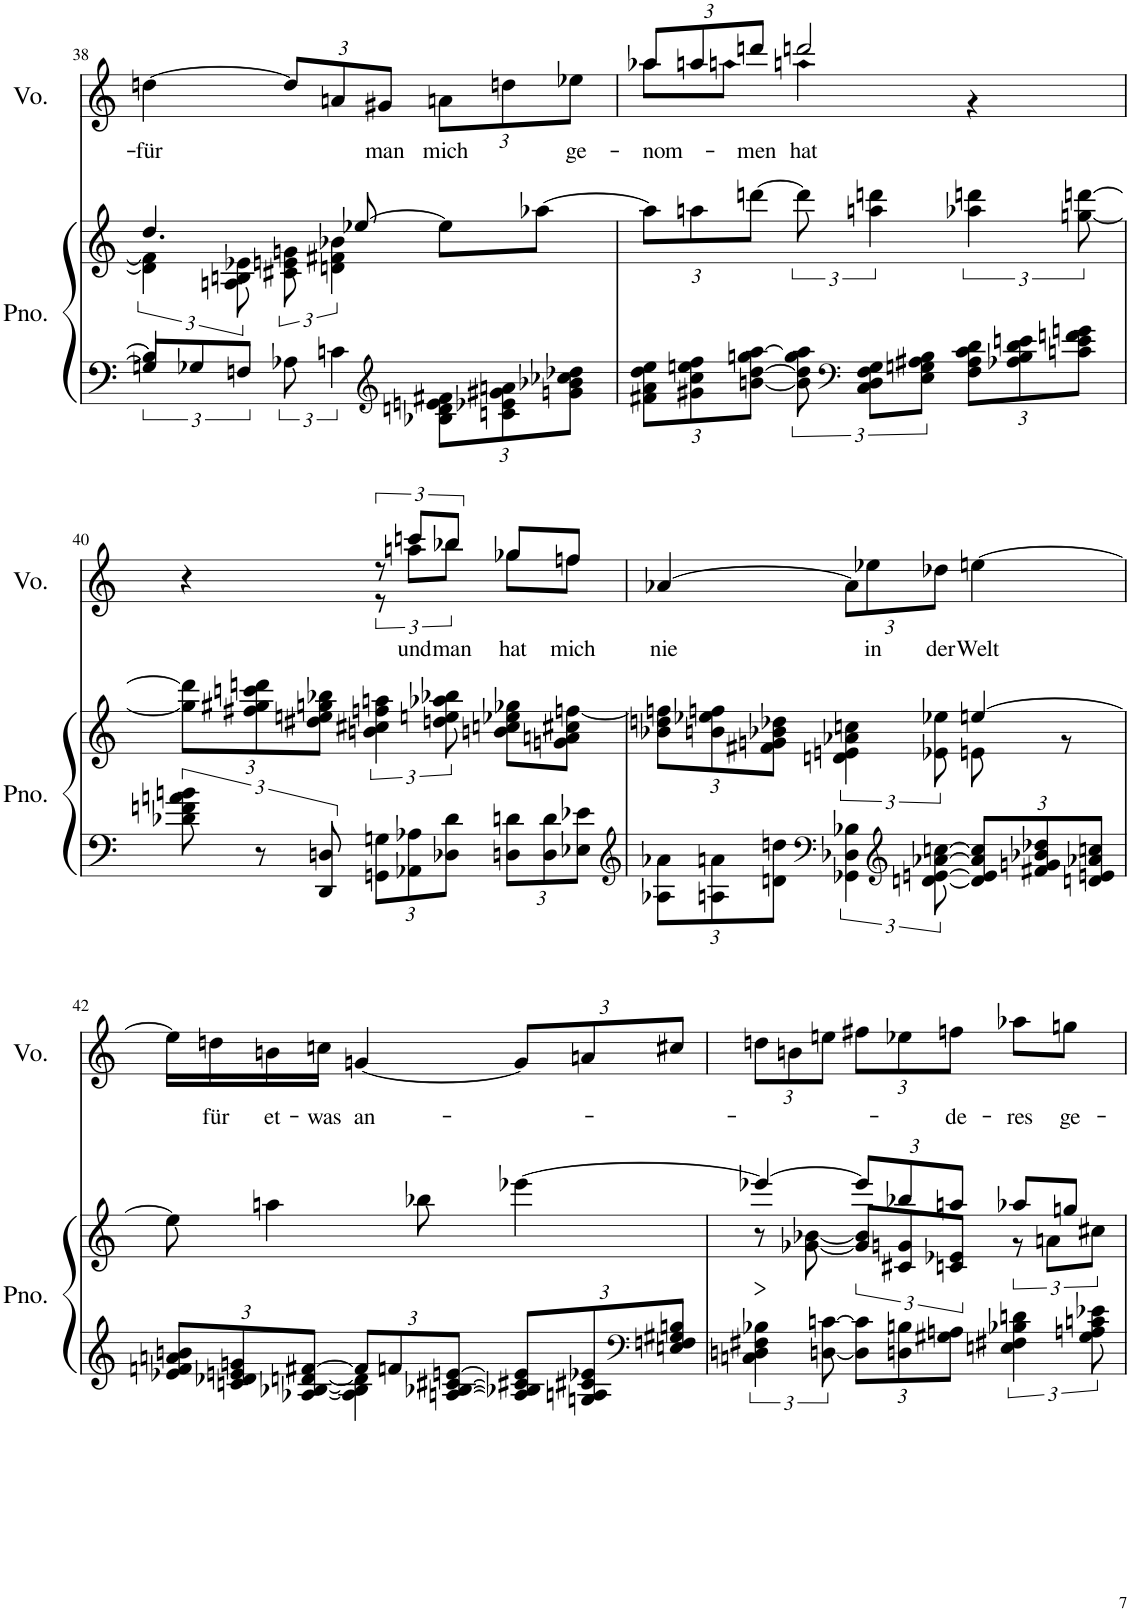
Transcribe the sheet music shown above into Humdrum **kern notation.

**kern	**kern	**kern	**text
*part2	*part2	*part1	*part1
*staff3	*staff2	*staff1	*staff1
*I"Piano	*	*I"Voz	*
*I'Pno.	*	*I'Vo.	*
!!LO:PB:g=z
*clefF4	*clefG2	*clefG2	*
*k[]	*k[]	*k[]	*
*M3/4	*M3/4	*M3/4	*
=38	=38	=38	=38
*^	*^	*	*
!	!	!	!	!	!LO:LY:b
12Gn/L]	4B/]	6d-\] 6f\]	4.dd/	[4ddn\	-für
12G-X/	.	.	.	.	.
12Fn/J	.	12An\ 12Bn\ 12e-X\	.	.	.
*	*	*	*	*Xbrackettup	*
8ryy	12A-X\	12c#X\ 12en\ 12gn\	.	12dd/L]	.
.	6cn\	6dn\ 6f#X\ 6b-X\	.	12an/	.
4.ryy	.	.	[8ee-X/	.	.
!	!	!	!	!	!LO:LY:b
.	.	.	.	12g#X/J	man
*clefG2	*	*	*	*	*
*	*Xbrackettup	*	*	*	*
!	!	!	!	!	!LO:LY:b
.	12B-X\ 12dn\ 12en\ 12f#X\L	8ee-\L]	4ryy	12an\L	mich
.	12cn\ 12e-X\ 12g#X\ 12an\	.	.	12ddn\	.
.	.	[8aa-X\J	.	.	.
!	!	!	!	!	!LO:LY:b
.	12gn\ 12b-X\ 12cc-X\ 12dd-X\J	.	.	12ee-X\J	ge-
*v	*v	*	*	*	*
*	*v	*v	*	*
=39	=39	=39	=39
*	*Xbrackettup	*	*
*^	*	*	*
!	!	!	!	!LO:LY:b
*v	*v	*	*^	*
12f#X\ 12a\ 12dd\ 12ee\L	12aa-\L]	12aa-X/L	8aa-\L	-nom-
12g#X\ 12cc\ 12een\ 12ff\	12aan\	12aan/	.	.
.	.	.	8aan\J	.
!	!	!	!	!LO:LY:b
[12bn\ [12dd\ 12ggn\ [12aa\J	[12dddn\J	12dddn/J	.	-men
*brackettup	*brackettup	*	*	*
!	!	!	!	!LO:LY:b
12b\] 12dd\] 12gg\ 12aa\]	12ddd\]	2dddn/	4aan\	hat
*clefF4	*	*	*	*
12C\ 12D\ 12F\ 12G\L	6aan\ 6dddn\	.	.	.
12E\ 12Gn\ 12A#X\ 12B\J	.	.	.	.
*Xbrackettup	*	*	*	*
12F\ 12A#\ 12c\ 12d\L	6aa-X\ 6dddn\	.	4r	.
12A-X\ 12B\ 12d\ 12en\	.	.	.	.
12cn\ 12e\ 12fn\ 12gn\J	[12ggn\ [12dddn\	.	.	.
!!LO:LB:g=z	!!
=40	=40	=40	=40	=40
*brackettup	*Xbrackettup	*	*	*
12d-X\ 12fn\ 12an\ 12bn\	12gg\] 12ddd\]L	4r	4ryy	.
12r	12ff#X\ 12gg#X\ 12cccn\ 12dddn\	.	.	.
12DD/ 12Dn/	12dd#X\ 12een\ 12ggn\ 12bb-X\J	.	.	.
*Xbrackettup	*brackettup	*brackettup	*	*
12GGn\ 12Gn\L	6bn\ 6cc#X\ 6ffn\ 6aan\	12r	12r	.
!	!	!	!	!LO:LY:b
12AA-X\ 12A-X\	.	12cccn/L	12aan\L	und
!	!	!	!	!LO:LY:b
12D-X\ 12d-\J	12ddn\ 12een\ 12aa-X\ 12bb-X\	12bb-X/J	12bb-\J	man
!	!	!	!	!LO:LY:b
12Dn\ 12dn\L	8bn\ 8ccn\ 8ee-X\ 8gg-X\L	8gg-X/L	8gg-\L	hat
12D\ 12d\	.	.	.	.
!	!	!	!	!LO:LY:b
.	8gn\ 8an\ 8cc#X\ [8ffn\J	8ff/J	8ffn\J	mich
12E-X\ 12e-X\J	.	.	.	.
*	*	*v	*v	*
=41	=41	=41	=41
*clefG2	*	*	*
*	*^	*	*
*	*	*Xbrackettup	*	*
!	!	!	!	!LO:LY:b
12A-X\ 12a-X\L	2ryy	12b-X\ 12ddn\ 12ffn\]L	[4a-X/	nie
12An\ 12an\	.	12bn\ 12ee-X\ 12ffn\	.	.
12dn\ 12ddn\J	.	12f#X\ 12gn\ 12b-X\ 12dd-X\J	.	.
*clefF4	*	*	*	*
*brackettup	*	*brackettup	*Xbrackettup	*
6GG-X\ 6D-X\ 6B-X\	.	6dn\ 6en\ 6a-X\ 6ccn\	12a-\L]	.
!	!	!	!	!LO:LY:b
.	.	.	12ee-X\	in
*clefG2	*	*	*	*
!	!	!	!	!LO:LY:b
[12dn\ [12en\ [12a-X\ [12ccn\	.	12e-X\ 12ee-X\	12dd-X\J	der
*Xbrackettup	*	*	*	*
!	!	!	!	!LO:LY:b
12d/] 12e/] 12a-/] 12cc/]L	[4een/	8en\	[4een\	Welt
12f#X/ 12gn/ 12b-X/ 12dd-X/	.	.	.	.
.	.	8r	.	.
12dn/ 12en/ 12a-X/ 12ccn/J	.	.	.	.
*	*v	*v	*	*
!!LO:LB:g=z
=42	=42	=42	=42
*^	*	*	*
12e-X/ 12fn/ 12an/ 12bn/L	4ryy	8ee\]	16ee\LL]	.
!	!	!	!	!LO:LY:b
.	.	.	16ddn\	für
12cn/ 12d-X/ 12en/ 12gn/	.	.	.	.
!	!	!	!	!LO:LY:b
.	.	4aan\	16bn\	et-
[12A-X/ [12B-X/ [12dn/ [12f#X/J	.	.	.	.
!	!	!	!	!LO:LY:b
.	.	.	16ccn\JJ	-was
!	!	!	!	!LO:LY:b
12f#/L]	4A-\] 4B-\] 4d\]	.	[4gn/	an-
12fn/	.	.	.	.
.	.	8bb-X\	.	.
[12An/ [12B-X/ [12c#X/ [12en/J	.	.	.	.
12A/] 12B-X/] 12c#X/] 12e/]L	4ryy	[4eee-X\	12g/L]	.
12Gn/ 12An/ 12c#X/ 12e-X/	.	.	12an/	.
*clefF4	*	*	*	*
12En/ 12Fn/ 12G#X/ 12Bn/J	.	.	12cc#X/J	.
*v	*v	*	*	*
=43	=43	=43	=43
*brackettup	*	*	*
*	*^	*	*
*	*	*^	*	*
6Cn\ 6Dn\ 6F#X\ 6B-X\	4eee-X/_	2ryy	8r	12ddn\L	.
.	.	.	.	12bn\	.
.	.	.	[8g-X\ [8b-X\	.	.
[12Dn\ [12cn\	.	.	.	12een\J	.
*Xbrackettup	*Xbrackettup	*	*brackettup	*	*
12D\] 12c\]L	12eee-/L]	.	12g-/] 12b-/]L	12ff#X\L	.
12Dn\ 12Bn\	12bb-X/	.	12c#X/ 12gn/	12ee-X\	.
!	!	!	!	!	!LO:LY:b
12G#X\ 12An\J	12aan/J	.	12cn/ 12e-X/J	12ffn\J	-de-
*brackettup	*	*	*	*	*
!	!	!	!	!	!LO:LY:b
6En\ 6F#X\ 6B-X\ 6dn\	8aa-X/L	12r	4ryy	8aa-X\L	-res
.	.	12an\L	.	.	.
!	!	!	!	!	!LO:LY:b
.	8ggn/J	.	.	8ggn\J	ge-
12G#\ 12An\ 12cn\ 12e-X\	.	12cc#X\J	.	.	.
*	*v	*v	*v	*	*
=	=	=	=
*-	*-	*-	*-
